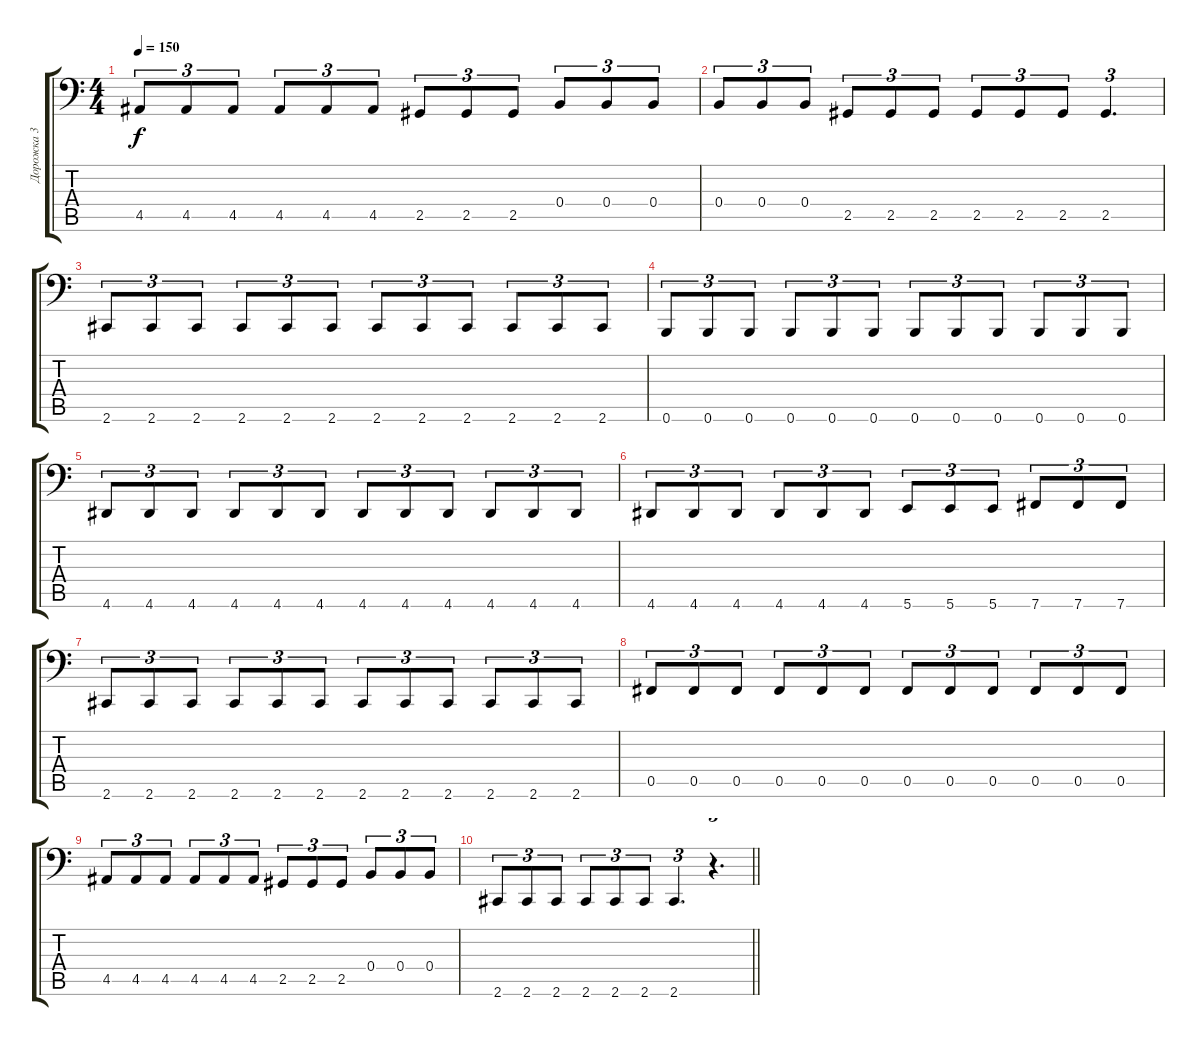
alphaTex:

\track ("Дорожка 3" "Дорожка 3") {instrument electricbassfinger}
\staff {score tabs}
\tuning (Db3 Ab2 E2 B1 Gb1 B0) {hide}
\ts (4 4)
\tempo 150
\clef f4
\ks c
4.5.8{tu (3 2) dy f} 4.5.8{tu (3 2)} 4.5.8{tu (3 2)} 4.5.8{tu (3 2)} 4.5.8{tu (3 2)} 4.5.8{tu (3 2)} 2.5.8{tu (3 2)} 2.5.8{tu (3 2)} 2.5.8{tu (3 2)} 0.4.8{tu (3 2)} 0.4.8{tu (3 2)} 0.4.8{tu (3 2)} |
0.4.8{tu (3 2)} 0.4.8{tu (3 2)} 0.4.8{tu (3 2)} 2.5.8{tu (3 2)} 2.5.8{tu (3 2)} 2.5.8{tu (3 2)} 2.5.8{tu (3 2)} 2.5.8{tu (3 2)} 2.5.8{tu (3 2)} 2.5.4{d tu (3 2)} |
2.6.8{tu (3 2)} 2.6.8{tu (3 2)} 2.6.8{tu (3 2)} 2.6.8{tu (3 2)} 2.6.8{tu (3 2)} 2.6.8{tu (3 2)} 2.6.8{tu (3 2)} 2.6.8{tu (3 2)} 2.6.8{tu (3 2)} 2.6.8{tu (3 2)} 2.6.8{tu (3 2)} 2.6.8{tu (3 2)} |
0.6.8{tu (3 2)} 0.6.8{tu (3 2)} 0.6.8{tu (3 2)} 0.6.8{tu (3 2)} 0.6.8{tu (3 2)} 0.6.8{tu (3 2)} 0.6.8{tu (3 2)} 0.6.8{tu (3 2)} 0.6.8{tu (3 2)} 0.6.8{tu (3 2)} 0.6.8{tu (3 2)} 0.6.8{tu (3 2)} |
4.6.8{tu (3 2)} 4.6.8{tu (3 2)} 4.6.8{tu (3 2)} 4.6.8{tu (3 2)} 4.6.8{tu (3 2)} 4.6.8{tu (3 2)} 4.6.8{tu (3 2)} 4.6.8{tu (3 2)} 4.6.8{tu (3 2)} 4.6.8{tu (3 2)} 4.6.8{tu (3 2)} 4.6.8{tu (3 2)} |
4.6.8{tu (3 2)} 4.6.8{tu (3 2)} 4.6.8{tu (3 2)} 4.6.8{tu (3 2)} 4.6.8{tu (3 2)} 4.6.8{tu (3 2)} 5.6.8{tu (3 2)} 5.6.8{tu (3 2)} 5.6.8{tu (3 2)} 7.6.8{tu (3 2)} 7.6.8{tu (3 2)} 7.6.8{tu (3 2)} |
2.6.8{tu (3 2)} 2.6.8{tu (3 2)} 2.6.8{tu (3 2)} 2.6.8{tu (3 2)} 2.6.8{tu (3 2)} 2.6.8{tu (3 2)} 2.6.8{tu (3 2)} 2.6.8{tu (3 2)} 2.6.8{tu (3 2)} 2.6.8{tu (3 2)} 2.6.8{tu (3 2)} 2.6.8{tu (3 2)} |
0.5.8{tu (3 2)} 0.5.8{tu (3 2)} 0.5.8{tu (3 2)} 0.5.8{tu (3 2)} 0.5.8{tu (3 2)} 0.5.8{tu (3 2)} 0.5.8{tu (3 2)} 0.5.8{tu (3 2)} 0.5.8{tu (3 2)} 0.5.8{tu (3 2)} 0.5.8{tu (3 2)} 0.5.8{tu (3 2)} |
4.5.8{tu (3 2)} 4.5.8{tu (3 2)} 4.5.8{tu (3 2)} 4.5.8{tu (3 2)} 4.5.8{tu (3 2)} 4.5.8{tu (3 2)} 2.5.8{tu (3 2)} 2.5.8{tu (3 2)} 2.5.8{tu (3 2)} 0.4.8{tu (3 2)} 0.4.8{tu (3 2)} 0.4.8{tu (3 2)} |
\barLineRight lightlight
2.6.8{tu (3 2)} 2.6.8{tu (3 2)} 2.6.8{tu (3 2)} 2.6.8{tu (3 2)} 2.6.8{tu (3 2)} 2.6.8{tu (3 2)} 2.6.4{d tu (3 2)} r.4{d tu (3 2)}
